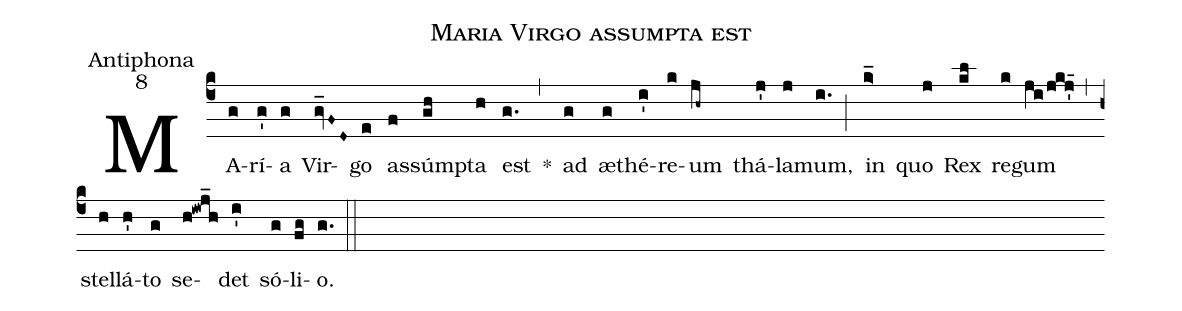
name:Maria Virgo assumpta est;
office-part:Antiphona;
mode:8;
%%
(c4) MA(g)rí(g')a(g) Vir(g_vF~D~)go(e) as(f)súm(gh)pta(h) est(g.) *(,) ad(g) æ(g)thé(i')re(k)um(jh~) thá(j')la(j)mum,(i.) (;) in(k>_) quo(j) Rex(kl) re(k)gum(ji/j!k!j'_5) (,) stel(h)lá(h')to(g) se(h!iwj_h)det(i') só(g)li(fg)o.(g.) (::)
